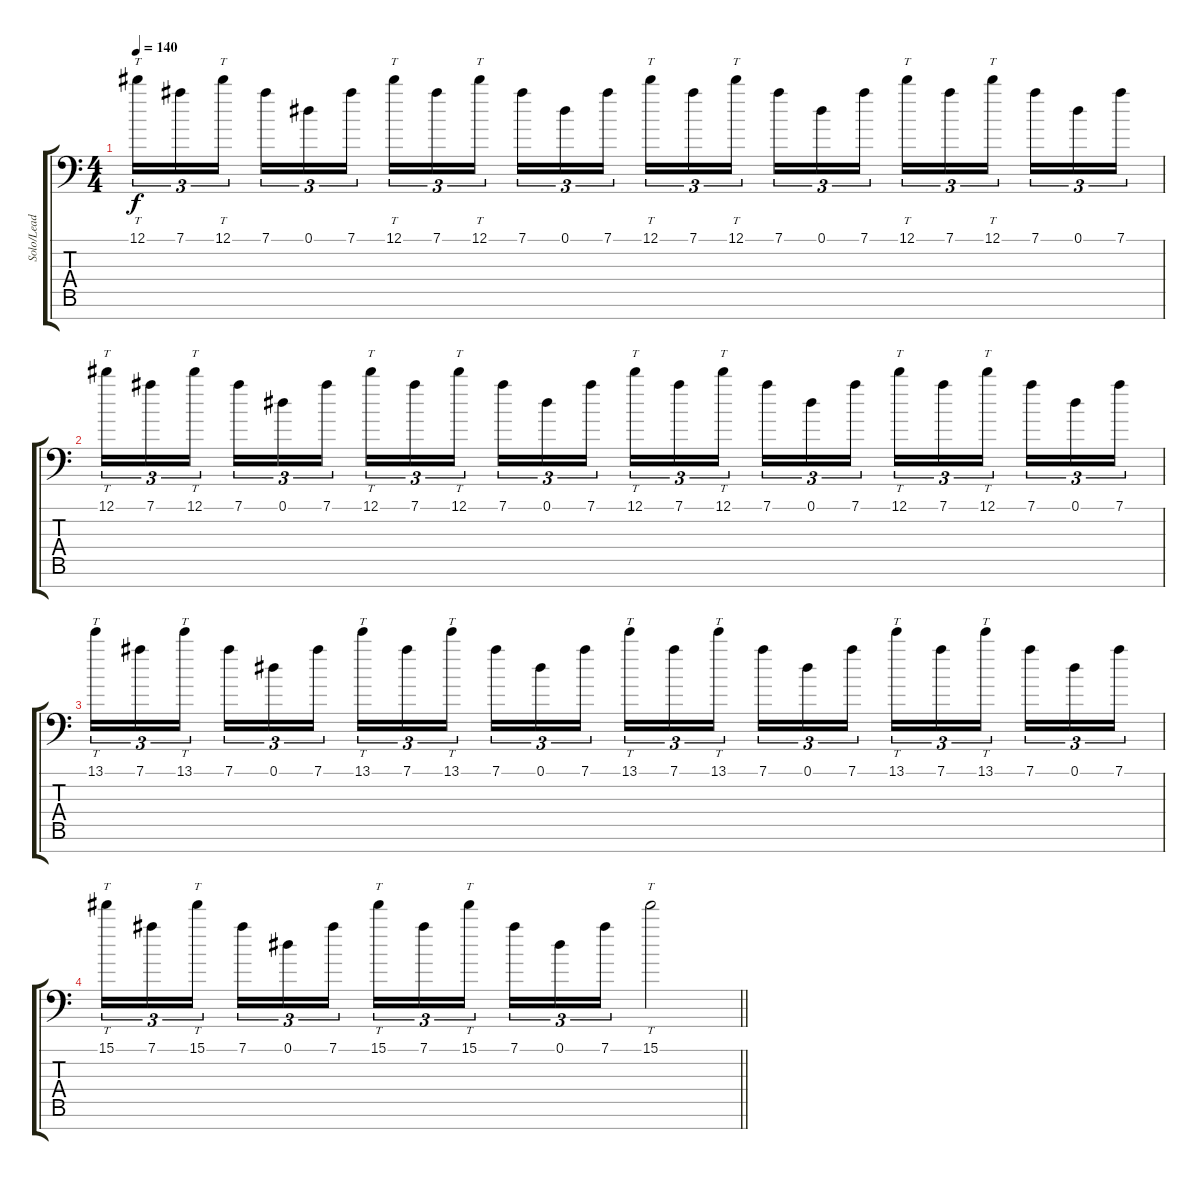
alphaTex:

\track ("Solo/Lead" "Solo/Lead") {instrument overdrivenguitar}
\staff {score tabs}
\tuning (Eb4 Bb3 Gb3 Db3 Ab2 Eb2 Bb1) {hide}
\ts (4 4)
\tempo 140
\clef f4
\ks c
12.1.16{tt tu (3 2) dy f} 7.1.16{tu (3 2)} 12.1.16{tt tu (3 2)} 7.1.16{tu (3 2)} 0.1.16{tu (3 2)} 7.1.16{tu (3 2)} 12.1.16{tt tu (3 2)} 7.1.16{tu (3 2)} 12.1.16{tt tu (3 2)} 7.1.16{tu (3 2)} 0.1.16{tu (3 2)} 7.1.16{tu (3 2)} 12.1.16{tt tu (3 2)} 7.1.16{tu (3 2)} 12.1.16{tt tu (3 2)} 7.1.16{tu (3 2)} 0.1.16{tu (3 2)} 7.1.16{tu (3 2)} 12.1.16{tt tu (3 2)} 7.1.16{tu (3 2)} 12.1.16{tt tu (3 2)} 7.1.16{tu (3 2)} 0.1.16{tu (3 2)} 7.1.16{tu (3 2)} |
12.1.16{tt tu (3 2)} 7.1.16{tu (3 2)} 12.1.16{tt tu (3 2)} 7.1.16{tu (3 2)} 0.1.16{tu (3 2)} 7.1.16{tu (3 2)} 12.1.16{tt tu (3 2)} 7.1.16{tu (3 2)} 12.1.16{tt tu (3 2)} 7.1.16{tu (3 2)} 0.1.16{tu (3 2)} 7.1.16{tu (3 2)} 12.1.16{tt tu (3 2)} 7.1.16{tu (3 2)} 12.1.16{tt tu (3 2)} 7.1.16{tu (3 2)} 0.1.16{tu (3 2)} 7.1.16{tu (3 2)} 12.1.16{tt tu (3 2)} 7.1.16{tu (3 2)} 12.1.16{tt tu (3 2)} 7.1.16{tu (3 2)} 0.1.16{tu (3 2)} 7.1.16{tu (3 2)} |
13.1.16{tt tu (3 2)} 7.1.16{tu (3 2)} 13.1.16{tt tu (3 2)} 7.1.16{tu (3 2)} 0.1.16{tu (3 2)} 7.1.16{tu (3 2)} 13.1.16{tt tu (3 2)} 7.1.16{tu (3 2)} 13.1.16{tt tu (3 2)} 7.1.16{tu (3 2)} 0.1.16{tu (3 2)} 7.1.16{tu (3 2)} 13.1.16{tt tu (3 2)} 7.1.16{tu (3 2)} 13.1.16{tt tu (3 2)} 7.1.16{tu (3 2)} 0.1.16{tu (3 2)} 7.1.16{tu (3 2)} 13.1.16{tt tu (3 2)} 7.1.16{tu (3 2)} 13.1.16{tt tu (3 2)} 7.1.16{tu (3 2)} 0.1.16{tu (3 2)} 7.1.16{tu (3 2)} |
\barLineRight lightlight
15.1.16{tt tu (3 2)} 7.1.16{tu (3 2)} 15.1.16{tt tu (3 2)} 7.1.16{tu (3 2)} 0.1.16{tu (3 2)} 7.1.16{tu (3 2)} 15.1.16{tt tu (3 2)} 7.1.16{tu (3 2)} 15.1.16{tt tu (3 2)} 7.1.16{tu (3 2)} 0.1.16{tu (3 2)} 7.1.16{tu (3 2)} 15.1.2{tt}
